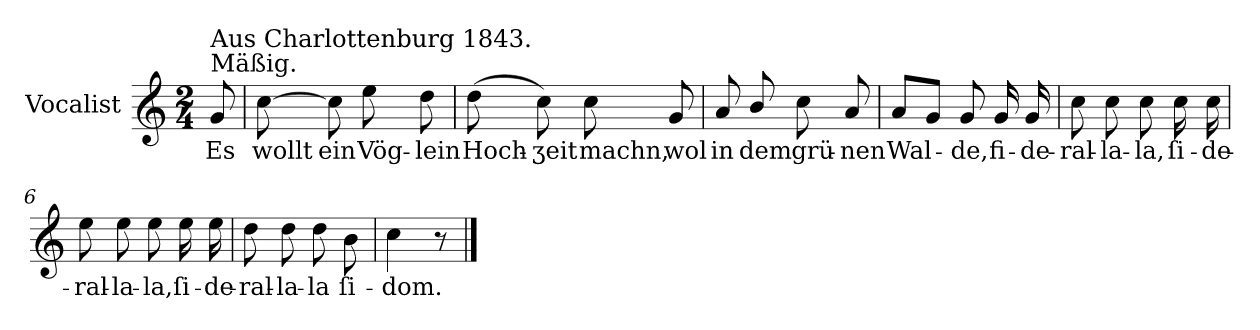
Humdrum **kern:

**kern	**text
*part1	*part1
*staff1	*staff1
*I"Vocalist	*
*k[]	*
*C:	*
*M2/4	*
=	=
!LO:TX:a:t=Mäßig.	!
!LO:TX:a:t=Aus Charlottenburg 1843.	!
8g	Es
=1	=1
[8cc	wollt
8cc]	ein
8ee	Vög-
8dd	-lein
=2	=2
(8dd	Hoch-
8cc)	-ʒeit
8cc	machn,
8g	wol
=3	=3
8a	in
8b/	dem
8cc	grü-
8a	-nen
=4	=4
8aL	Wal-
8gJ	.
8g	-de,
16g	fi-
16g	-de-
=5	=5
8cc	-ral-
8cc	-la-
8cc	-la,
16cc	ſi-
16cc	-de-
=6	=6
8ee	-ral-
8ee	-la-
8ee	-la,
16ee	ſi-
16ee	-de-
=7	=7
8dd	-ral-
8dd	-la-
8dd	-la
8b	ſi-
=8	=8
4cc	-dom.
8r	.
==	==
*-	*-
